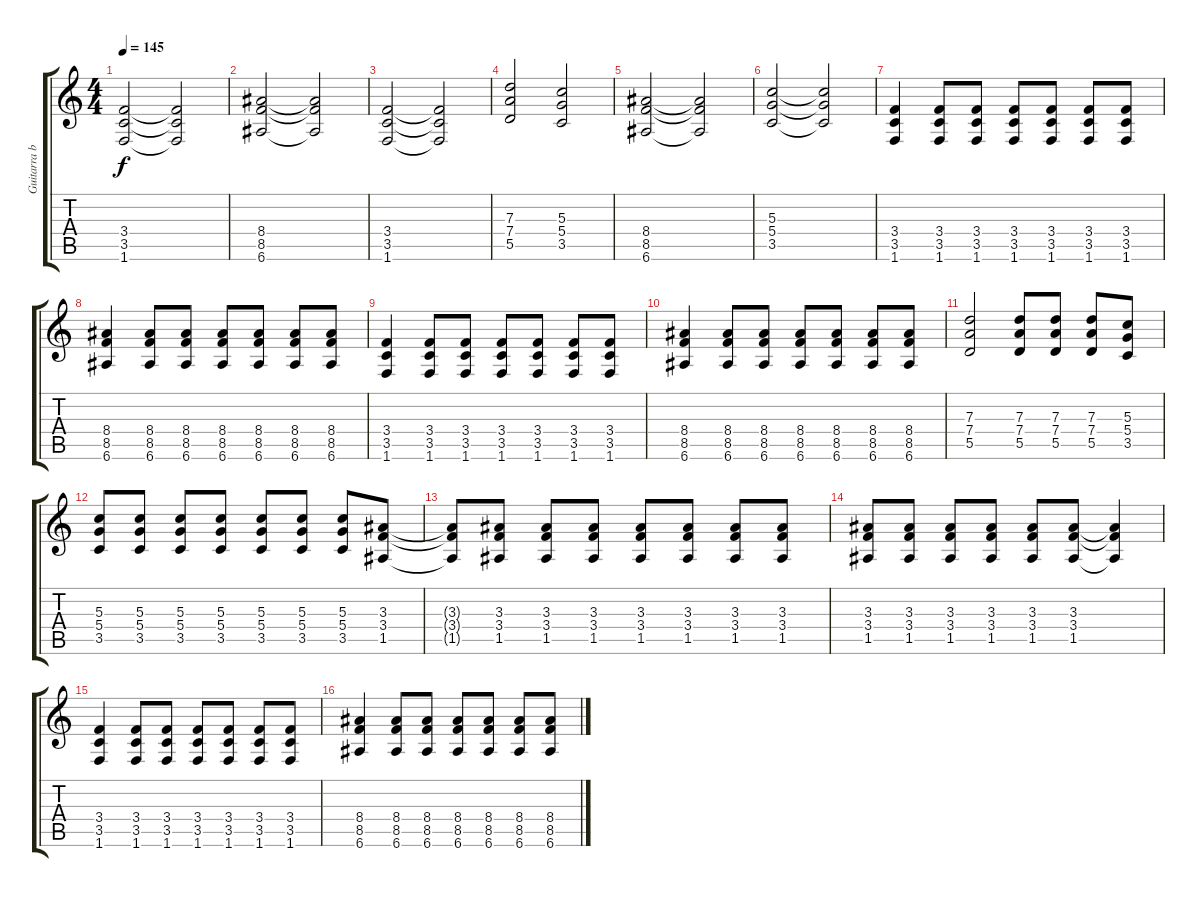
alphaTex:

\track ("Guitarra base" "Guitarra b") {instrument overdrivenguitar}
\staff {score tabs}
\tuning (E4 B3 G3 D3 A2 E2) {hide}
\ts (4 4)
\tempo 145
\clef g2
\ks c
(3.4 3.5 1.6).2{dy f instrument overdrivenguitar} (3.4{t} 3.5{t} 1.6{t}).2 |
(8.4 8.5 6.6).2 (8.4{t} 8.5{t} 6.6{t}).2 |
(3.4 3.5 1.6).2 (3.4{t} 3.5{t} 1.6{t}).2 |
(7.3 7.4 5.5).2 (5.3 5.4 3.5).2 |
(8.4 8.5 6.6).2 (8.4{t} 8.5{t} 6.6{t}).2 |
(5.3 5.4 3.5).2 (5.3{t} 5.4{t} 3.5{t}).2 |
(3.4 3.5 1.6).4 (3.4 3.5 1.6).8 (3.4 3.5 1.6).8 (3.4 3.5 1.6).8 (3.4 3.5 1.6).8 (3.4 3.5 1.6).8 (3.4 3.5 1.6).8 |
(8.4 8.5 6.6).4 (8.4 8.5 6.6).8 (8.4 8.5 6.6).8 (8.4 8.5 6.6).8 (8.4 8.5 6.6).8 (8.4 8.5 6.6).8 (8.4 8.5 6.6).8 |
(3.4 3.5 1.6).4 (3.4 3.5 1.6).8 (3.4 3.5 1.6).8 (3.4 3.5 1.6).8 (3.4 3.5 1.6).8 (3.4 3.5 1.6).8 (3.4 3.5 1.6).8 |
(8.4 8.5 6.6).4 (8.4 8.5 6.6).8 (8.4 8.5 6.6).8 (8.4 8.5 6.6).8 (8.4 8.5 6.6).8 (8.4 8.5 6.6).8 (8.4 8.5 6.6).8 |
(7.3 7.4 5.5).2 (7.3 7.4 5.5).8 (7.3 7.4 5.5).8 (7.3 7.4 5.5).8 (5.3 5.4 3.5).8 |
(5.3 5.4 3.5).8 (5.3 5.4 3.5).8 (5.3 5.4 3.5).8 (5.3 5.4 3.5).8 (5.3 5.4 3.5).8 (5.3 5.4 3.5).8 (5.3 5.4 3.5).8 (3.3 3.4 1.5).8 |
(3.3{t} 3.4{t} 1.5{t}).8 (3.3 3.4 1.5).8 (3.3 3.4 1.5).8 (3.3 3.4 1.5).8 (3.3 3.4 1.5).8 (3.3 3.4 1.5).8 (3.3 3.4 1.5).8 (3.3 3.4 1.5).8 |
(3.3 3.4 1.5).8 (3.3 3.4 1.5).8 (3.3 3.4 1.5).8 (3.3 3.4 1.5).8 (3.3 3.4 1.5).8 (3.3 3.4 1.5).8 (3.3{t} 3.4{t} 1.5{t}).4 |
(3.4 3.5 1.6).4 (3.4 3.5 1.6).8 (3.4 3.5 1.6).8 (3.4 3.5 1.6).8 (3.4 3.5 1.6).8 (3.4 3.5 1.6).8 (3.4 3.5 1.6).8 |
(8.4 8.5 6.6).4 (8.4 8.5 6.6).8 (8.4 8.5 6.6).8 (8.4 8.5 6.6).8 (8.4 8.5 6.6).8 (8.4 8.5 6.6).8 (8.4 8.5 6.6).8
